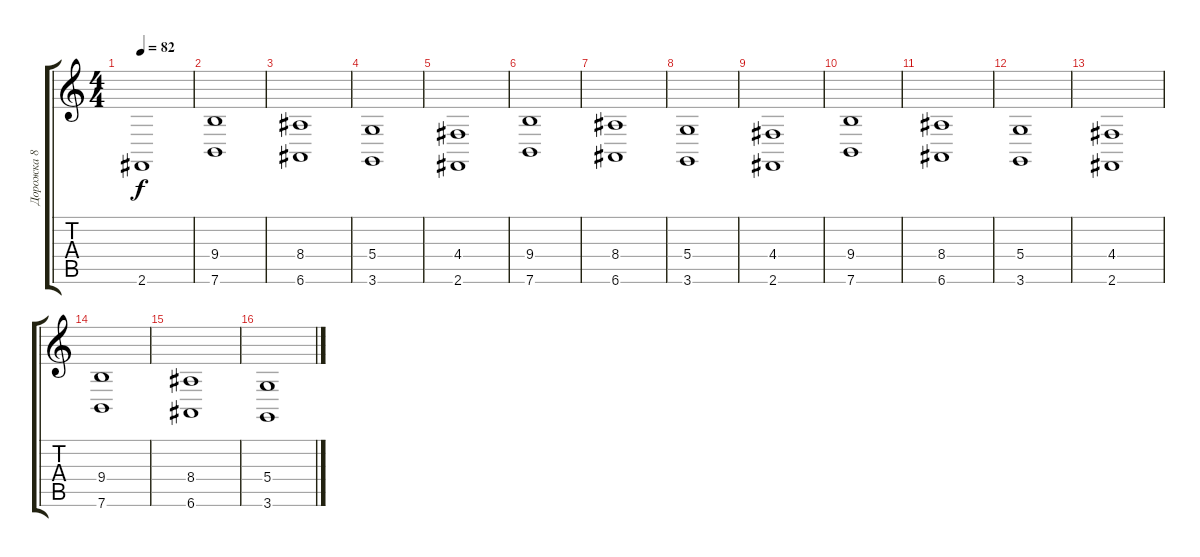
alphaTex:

\track ("Дорожка 8" "Дорожка 8") {instrument stringensemble1}
\staff {score tabs}
\tuning (E4 B3 G3 D3 A2 E2) {hide}
\ts (4 4)
\tempo 82
\clef g2
\ks c
2.6{t}.1{dy f} |
(9.4 7.6).1 |
(8.4 6.6).1 |
(5.4 3.6).1 |
(4.4 2.6).1 |
(9.4 7.6).1 |
(8.4 6.6).1 |
(5.4 3.6).1 |
(4.4 2.6).1 |
(9.4 7.6).1 |
(8.4 6.6).1 |
(5.4 3.6).1 |
(4.4 2.6).1 |
(9.4 7.6).1 |
(8.4 6.6).1 |
(5.4 3.6).1
